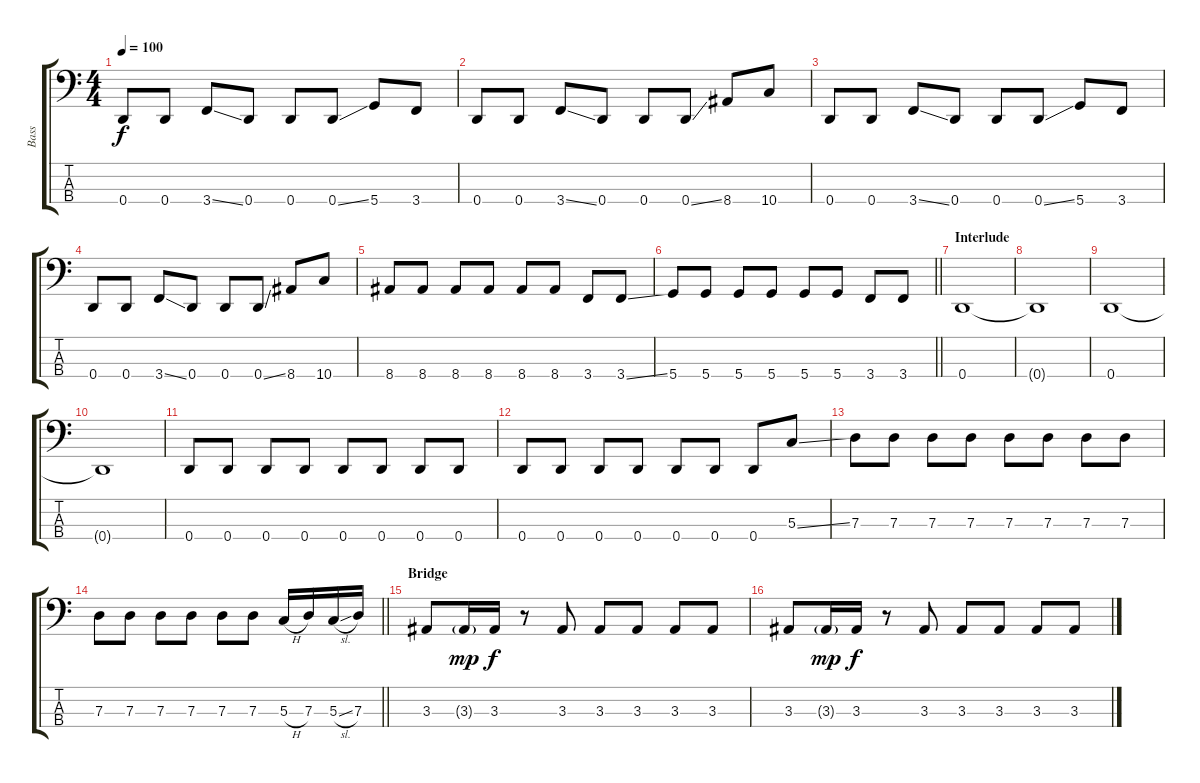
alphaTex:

\track ("Bass" "Bass") {instrument electricbassfinger}
\staff {score tabs}
\tuning (F2 C2 G1 D1) {hide}
\ts (4 4)
\tempo 100
\clef f4
\ks c
0.4.8{dy f} 0.4.8 3.4{ss}.8 0.4.8 0.4.8 0.4{ss}.8 5.4.8 3.4.8 |
0.4.8 0.4.8 3.4{ss}.8 0.4.8 0.4.8 0.4{ss}.8 8.4.8 10.4.8 |
0.4.8 0.4.8 3.4{ss}.8 0.4.8 0.4.8 0.4{ss}.8 5.4.8 3.4.8 |
0.4.8 0.4.8 3.4{ss}.8 0.4.8 0.4.8 0.4{ss}.8 8.4.8 10.4.8 |
8.4.8 8.4.8 8.4.8 8.4.8 8.4.8 8.4.8 3.4.8 3.4{ss}.8 |
\barLineRight lightlight
5.4.8 5.4.8 5.4.8 5.4.8 5.4.8 5.4.8 3.4.8 3.4.8 |
\section ("" "Interlude")
0.4.1 |
0.4{t}.1 |
0.4.1 |
0.4{t}.1 |
0.4.8 0.4.8 0.4.8 0.4.8 0.4.8 0.4.8 0.4.8 0.4.8 |
0.4.8 0.4.8 0.4.8 0.4.8 0.4.8 0.4.8 0.4.8 5.3{ss}.8 |
7.3.8 7.3.8 7.3.8 7.3.8 7.3.8 7.3.8 7.3.8 7.3.8 |
\barLineRight lightlight
7.3.8 7.3.8 7.3.8 7.3.8 7.3.8 7.3.8 5.3{h}.16 7.3.16 5.3{sl}.16 7.3.16 |
\section ("" "Bridge")
3.3.8 3.3{g}.16{dy mp} 3.3.16{dy f} r.8 3.3.8 3.3.8 3.3.8 3.3.8 3.3.8 |
3.3.8 3.3{g}.16{dy mp} 3.3.16{dy f} r.8 3.3.8 3.3.8 3.3.8 3.3.8 3.3.8
